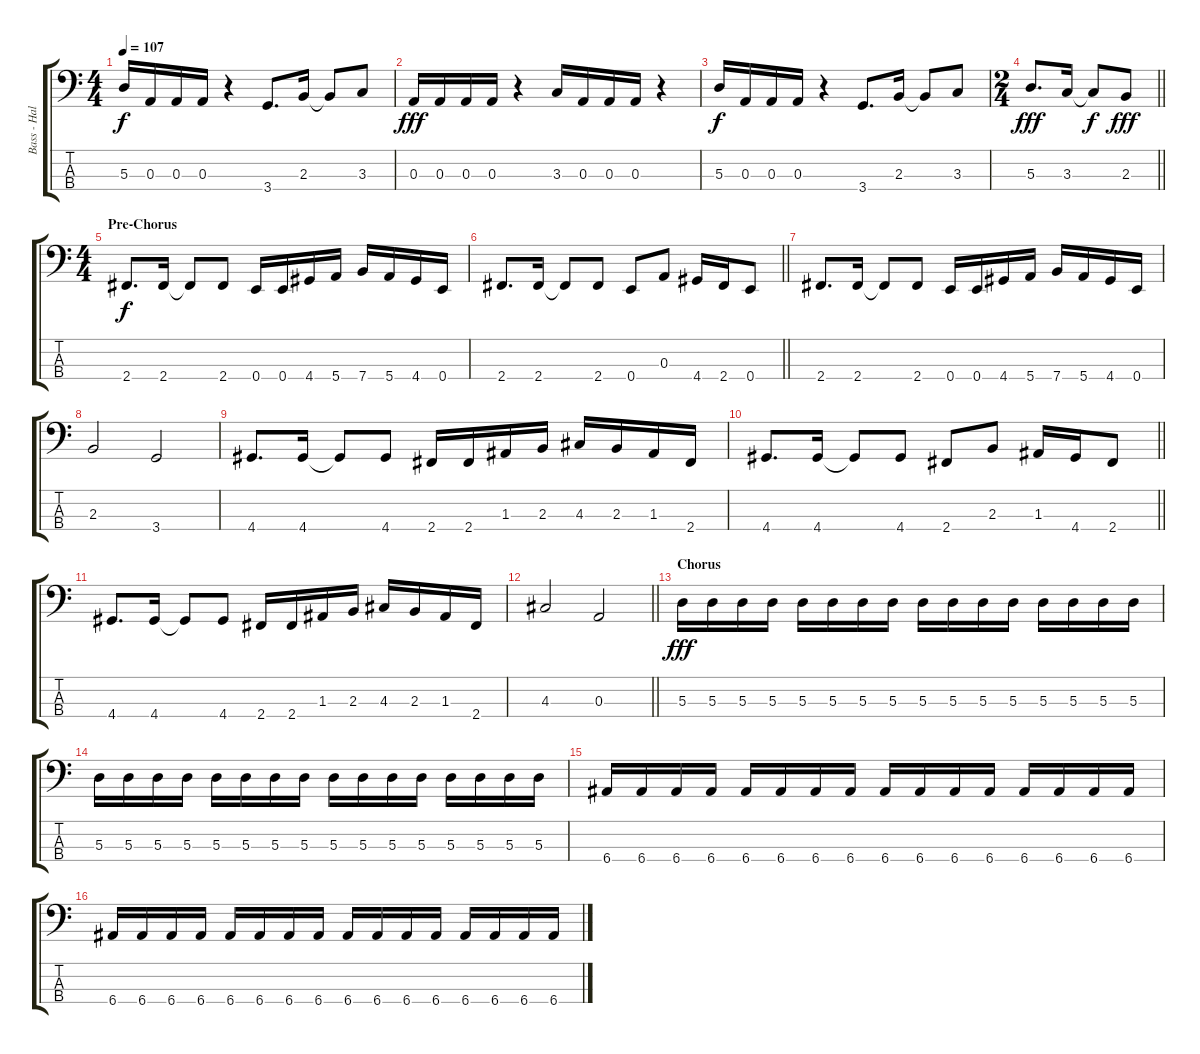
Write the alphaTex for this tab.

\track ("Bass - Hal Patino" "Bass - Hal") {instrument electricbasspick}
\staff {score tabs}
\tuning (G2 D2 A1 E1) {hide}
\ts (4 4)
\tempo 107
\clef f4
\ks c
5.3.16{dy f} 0.3.16 0.3.16 0.3.16 r.4 3.4.8{d} 2.3.16 2.3{t}.8 3.3.8 |
0.3.16{dy fff} 0.3.16 0.3.16 0.3.16 r.4 3.3.16 0.3.16 0.3.16 0.3.16 r.4 |
5.3.16{dy f} 0.3.16 0.3.16 0.3.16 r.4 3.4.8{d} 2.3.16 2.3{t}.8 3.3.8 |
\ts (2 4)
\barLineRight lightlight
5.3.8{d dy fff} 3.3.16 3.3{t}.8{dy f} 2.3.8{dy fff} |
\ts (4 4)
\section ("" "Pre-Chorus")
2.4.8{d dy f} 2.4.16 2.4{t}.8 2.4.8 0.4.16 0.4.16 4.4.16 5.4.16 7.4.16 5.4.16 4.4.16 0.4.16 |
\barLineRight lightlight
2.4.8{d} 2.4.16 2.4{t}.8 2.4.8 0.4.8 0.3.8 4.4.16 2.4.16 0.4.8 |
2.4.8{d} 2.4.16 2.4{t}.8 2.4.8 0.4.16 0.4.16 4.4.16 5.4.16 7.4.16 5.4.16 4.4.16 0.4.16 |
2.3.2 3.4.2 |
4.4.8{d} 4.4.16 4.4{t}.8 4.4.8 2.4.16 2.4.16 1.3.16 2.3.16 4.3.16 2.3.16 1.3.16 2.4.16 |
\barLineRight lightlight
4.4.8{d} 4.4.16 4.4{t}.8 4.4.8 2.4.8 2.3.8 1.3.16 4.4.16 2.4.8 |
4.4.8{d} 4.4.16 4.4{t}.8 4.4.8 2.4.16 2.4.16 1.3.16 2.3.16 4.3.16 2.3.16 1.3.16 2.4.16 |
\barLineRight lightlight
4.3.2 0.3.2 |
\section ("" "Chorus")
5.3.16{dy fff} 5.3.16 5.3.16 5.3.16 5.3.16 5.3.16 5.3.16 5.3.16 5.3.16 5.3.16 5.3.16 5.3.16 5.3.16 5.3.16 5.3.16 5.3.16 |
5.3.16 5.3.16 5.3.16 5.3.16 5.3.16 5.3.16 5.3.16 5.3.16 5.3.16 5.3.16 5.3.16 5.3.16 5.3.16 5.3.16 5.3.16 5.3.16 |
6.4.16 6.4.16 6.4.16 6.4.16 6.4.16 6.4.16 6.4.16 6.4.16 6.4.16 6.4.16 6.4.16 6.4.16 6.4.16 6.4.16 6.4.16 6.4.16 |
6.4.16 6.4.16 6.4.16 6.4.16 6.4.16 6.4.16 6.4.16 6.4.16 6.4.16 6.4.16 6.4.16 6.4.16 6.4.16 6.4.16 6.4.16 6.4.16
